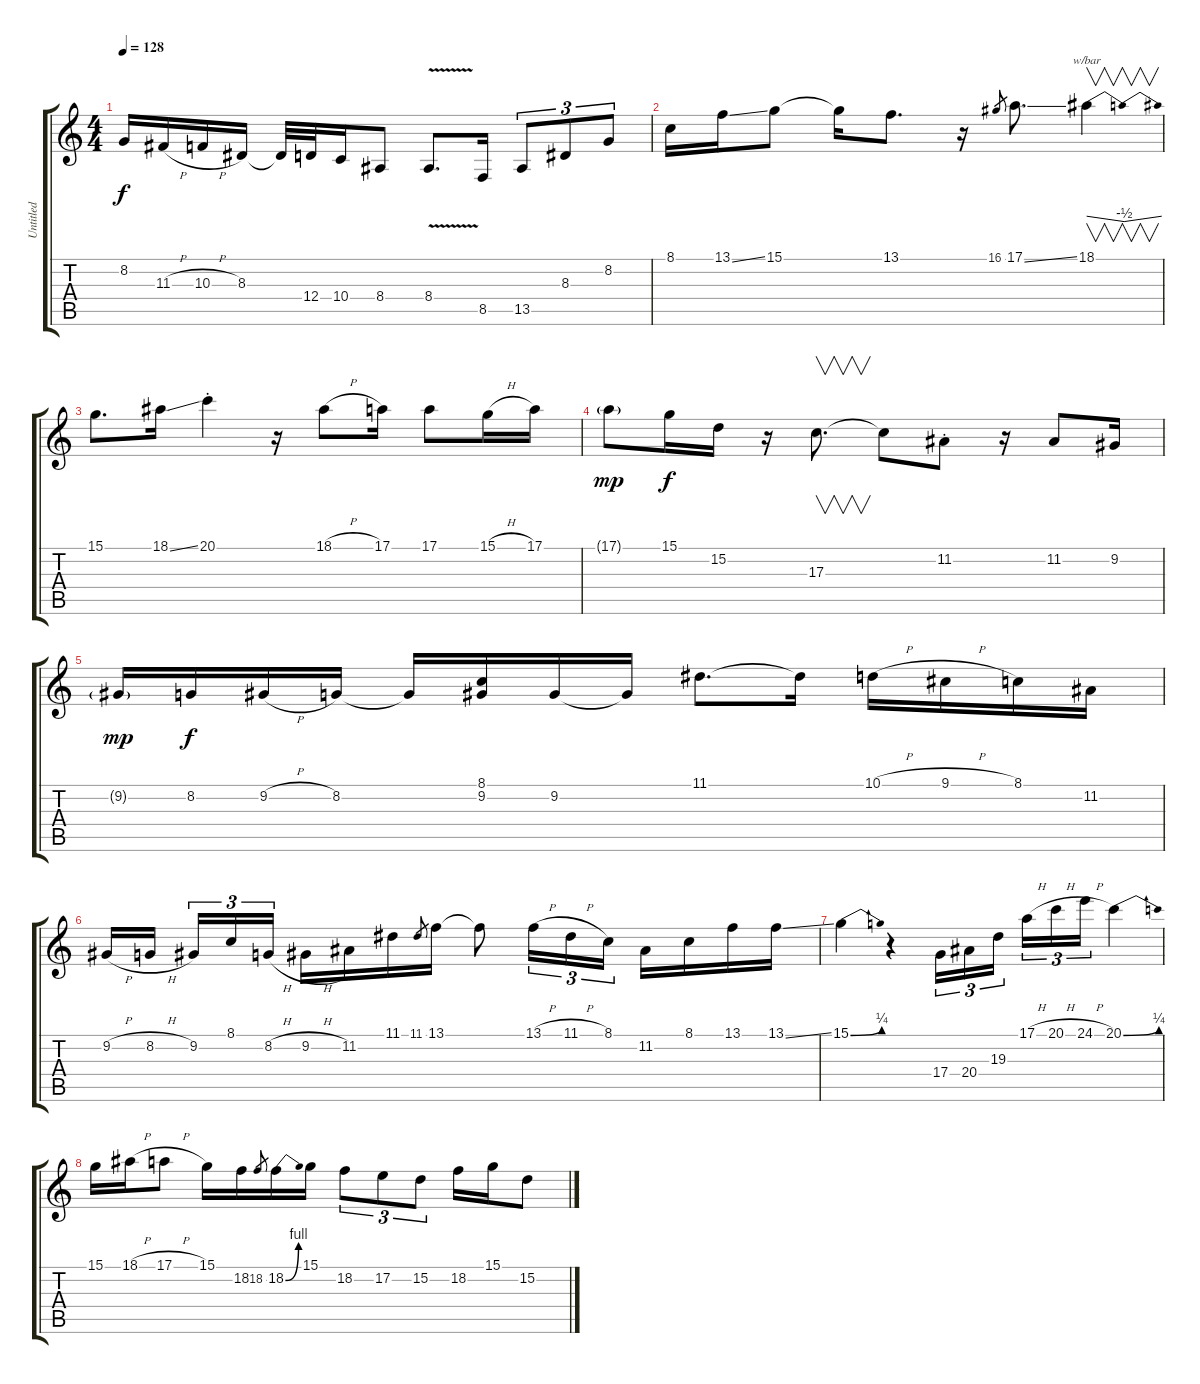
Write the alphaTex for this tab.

\track ("Untitled" "Untitled") {instrument sopranosax}
\staff {score tabs}
\tuning (E4 B3 G3 D3 A2 E2) {hide}
\ts (4 4)
\tempo 128
\clef g2
\ks c
8.2.16{dy f} 11.3{h}.16 10.3{h}.16 8.3.16 8.3{t}.32 12.4.32 10.4.16 8.4.8 8.4{v}.8{d} 8.5.16 13.5.8{tu (3 2)} 8.3.8{tu (3 2)} 8.2.8{tu (3 2)} |
8.1.16 13.1{ss}.16 15.1.8 15.1{t}.16 13.1.8{d} r.16 16.1.8{gr} 17.1{ss}.8{d} 18.1.4{v tbe (dip default 0 0 30 -2 60 0)} |
15.1.8{d} 18.1{ss}.16 20.1{st}.4 r.16 18.1{h}.8 17.1.16 17.1.8 15.1{h}.16 17.1.16 |
17.1{g}.8{dy mp} 15.1.16{dy f} 15.2.16 r.16 17.3.8{v d} 17.3{t}.8 11.2{st}.8 r.16 11.2.8 9.2.16 |
9.2{g}.16{dy mp} 8.2.16{dy f} 9.2{h}.16 8.2.16 8.2{t}.16 (8.1 9.2).16 9.2.16 9.2{t}.16 11.1.8{d} 11.1{t}.16 10.1{h}.16 9.1{h}.16 8.1.16 11.2.16 |
9.2{h}.16 8.2{h}.16{beam splitsecondary} 9.2.16{tu (3 2)} 8.1.16{tu (3 2)} 8.2{h}.16{tu (3 2)} 9.2{h}.16 11.2.16 11.1.16 11.1.8{gr} 13.1.16 13.1{t}.8 13.1{h}.16{tu (3 2)} 11.1{h}.16{tu (3 2)} 8.1.16{tu (3 2)} 11.2.16 8.1.16 13.1.16 13.1{ss}.16 |
15.1{be (bend 0 0 60 1)}.4 r.4 17.4.16{tu (3 2)} 20.4.16{tu (3 2)} 19.3.16{tu (3 2) beam splitsecondary} 17.1{h}.16{tu (3 2)} 20.1{h}.16{tu (3 2)} 24.1{h}.16{tu (3 2)} 20.1{be (bend 0 0 60 1)}.4 |
15.1.16 18.1{h}.16 17.1{h}.8 15.1.16 18.2.16 18.2.8{gr} 18.2{be (bend 0 0 60 4)}.16 15.1.16 18.2.8{tu (3 2)} 17.2.8{tu (3 2)} 15.2.8{tu (3 2)} 18.2.16 15.1.16 15.2.8
